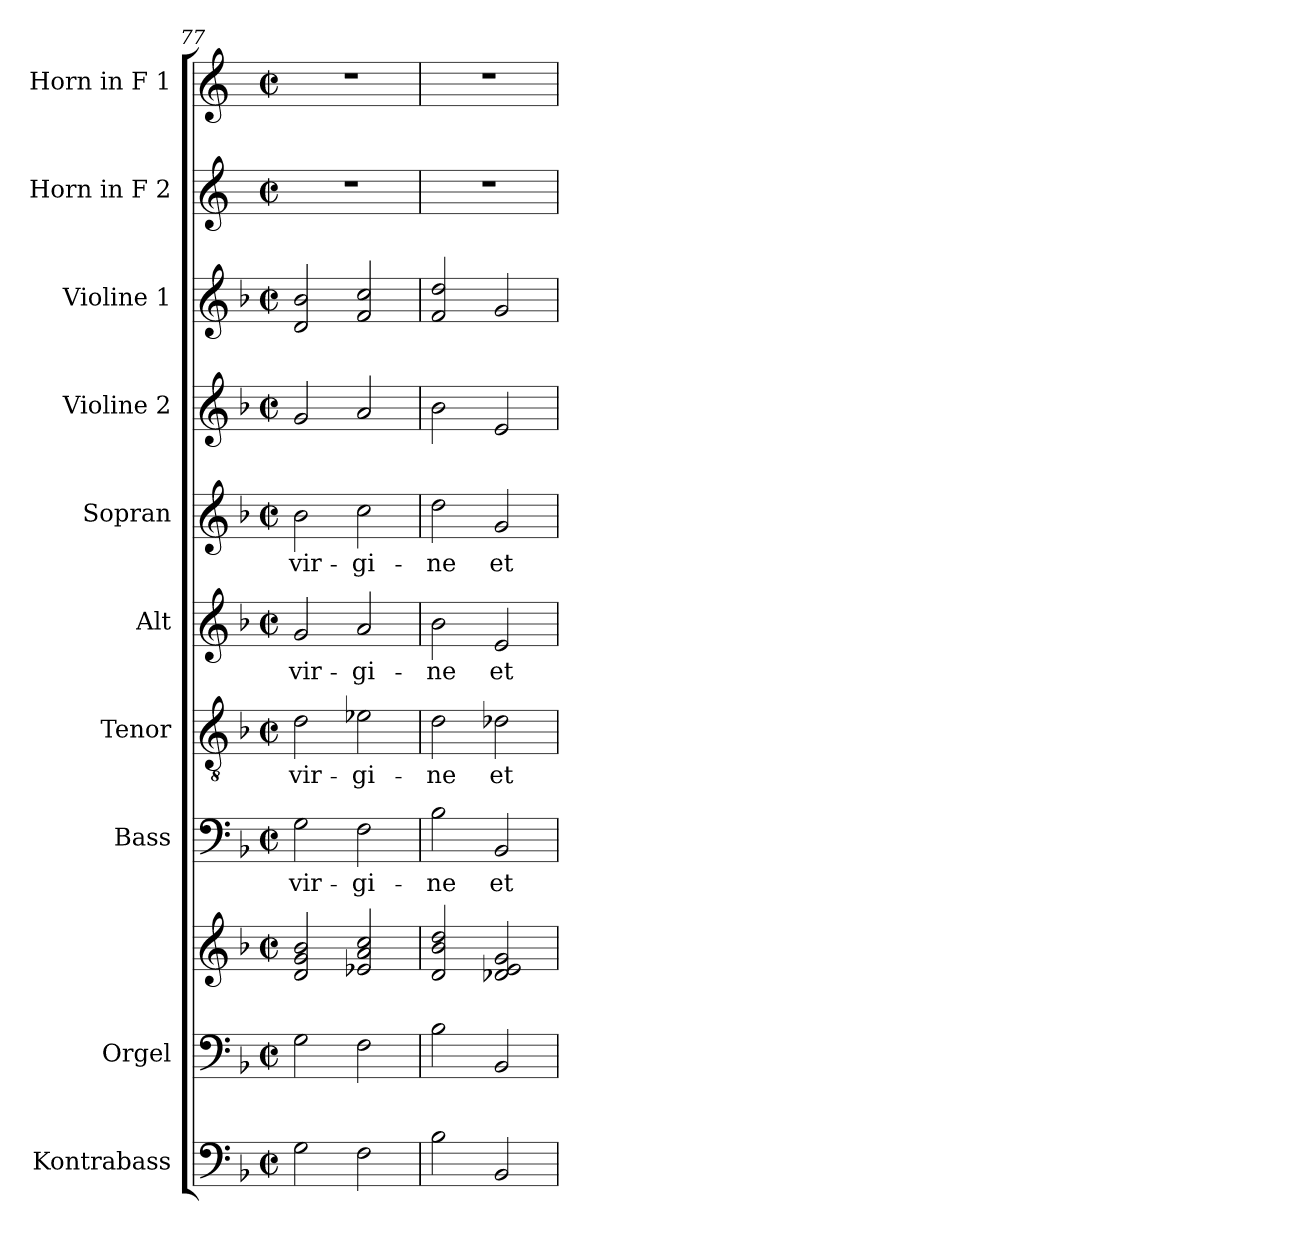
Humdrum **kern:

**kern	**kern	**kern	**kern	**text	**kern	**text	**kern	**text	**kern	**text	**kern	**kern	**kern	**kern
*part10	*part9	*part9	*part8	*part8	*part7	*part7	*part6	*part6	*part5	*part5	*part4	*part3	*part2	*part1
*staff11	*staff10	*staff9	*staff8	*staff8	*staff7	*staff7	*staff6	*staff6	*staff5	*staff5	*staff4	*staff3	*staff2	*staff1
*I"Kontrabass	*I"Orgel	*	*I"Bass	*	*I"Tenor	*	*I"Alt	*	*I"Sopran	*	*I"Violine 2	*I"Violine 1	*I"Horn in F 2	*I"Horn in F 1
*I'Kb.	*	*	*I'B.	*	*I'T.	*	*I'A.	*	*I'S.	*	*I'Vl. 2	*I'Vl. 1	*	*
*clefF4	*clefF4	*clefG2	*clefF4	*	*clefGv2	*	*clefG2	*	*clefG2	*	*clefG2	*clefG2	*clefG2	*clefG2
*ITrd7c12	*	*	*	*	*	*	*	*	*	*	*	*	*ITrd4c7	*ITrd4c7
*k[b-]	*k[b-]	*k[b-]	*k[b-]	*	*k[b-]	*	*k[b-]	*	*k[b-]	*	*k[b-]	*k[b-]	*k[b-]	*k[b-]
*F:	*F:	*F:	*F:	*	*F:	*	*F:	*	*F:	*	*F:	*F:	*F:	*F:
*M2/2	*M2/2	*M2/2	*M2/2	*	*M2/2	*	*M2/2	*	*M2/2	*	*M2/2	*M2/2	*M2/2	*M2/2
*met(c|)	*met(c|)	*met(c|)	*met(c|)	*	*met(c|)	*	*met(c|)	*	*met(c|)	*	*met(c|)	*met(c|)	*met(c|)	*met(c|)
=77	=77	=77	=77	=77	=77	=77	=77	=77	=77	=77	=77	=77	=77	=77
!	!	!	!	!LO:LY:b	!	!LO:LY:b	!	!LO:LY:b	!	!LO:LY:b	!	!	!	!
2GG\	2G\	2d/ 2g/ 2b-/	2G\	vir-	2d\	vir-	2g/	vir-	2b-\	vir-	2g/	2d/ 2b-/	1r	1r
!	!	!	!	!LO:LY:b	!	!LO:LY:b	!	!LO:LY:b	!	!LO:LY:b	!	!	!	!
2FF\	2F\	2e-X/ 2a/ 2cc/	2F\	-gi-	2e-X\	-gi-	2a/	-gi-	2cc\	-gi-	2a/	2f/ 2cc/	.	.
=78	=78	=78	=78	=78	=78	=78	=78	=78	=78	=78	=78	=78	=78	=78
!	!	!	!	!LO:LY:b	!	!LO:LY:b	!	!LO:LY:b	!	!LO:LY:b	!	!	!	!
2BB-\	2B-\	2d/ 2b-/ 2dd/	2B-\	-ne	2d\	-ne	2b-\	-ne	2dd\	-ne	2b-\	2f/ 2dd/	1r	1r
!	!	!	!	!LO:LY:b	!	!LO:LY:b	!	!LO:LY:b	!	!LO:LY:b	!	!	!	!
2BBB-/	2BB-/	2d-X/ 2e/ 2g/	2BB-/	et	2d-X\	et	2e/	et	2g/	et	2e/	2g/	.	.
=	=	=	=	=	=	=	=	=	=	=	=	=	=	=
*-	*-	*-	*-	*-	*-	*-	*-	*-	*-	*-	*-	*-	*-	*-
